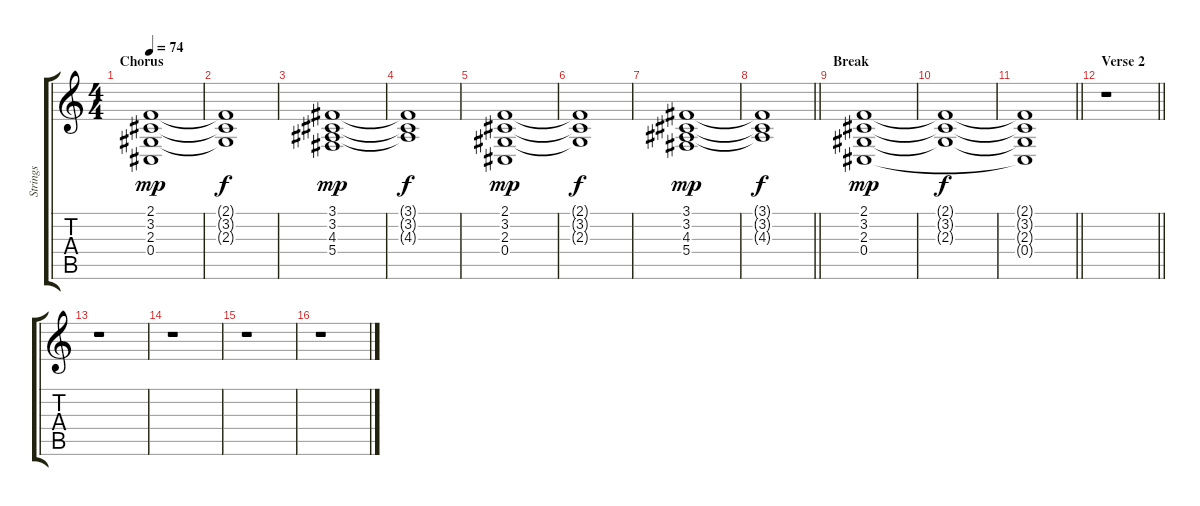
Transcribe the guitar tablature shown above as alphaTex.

\track ("Strings" "Strings") {instrument stringensemble1}
\staff {score tabs}
\tuning (Eb4 Bb3 Gb3 Db3 Ab2 Db2) {hide}
\ts (4 4)
\section ("" "Chorus")
\tempo 74
\clef g2
\ks c
(2.1 3.2 2.3 0.4).1{dy mp} |
(2.1{t} 3.2{t} 2.3{t}).1{dy f} |
(3.1 3.2 4.3 5.4).1{dy mp} |
(3.1{t} 3.2{t} 4.3{t}).1{dy f} |
(2.1 3.2 2.3 0.4).1{dy mp} |
(2.1{t} 3.2{t} 2.3{t}).1{dy f} |
(3.1 3.2 4.3 5.4).1{dy mp} |
\barLineRight lightlight
(3.1{t} 3.2{t} 4.3{t}).1{dy f} |
\section ("" "Break")
(2.1 3.2 2.3 0.4).1{dy mp} |
(2.1{t} 3.2{t} 2.3{t}).1{dy f volume 0} |
\barLineRight lightlight
(2.1{t} 3.2{t} 2.3{t} 0.4{t}).1 |
\section ("" "Verse 2")
\barLineRight lightlight
r.1 |
r.1 |
r.1 |
r.1 |
r.1
